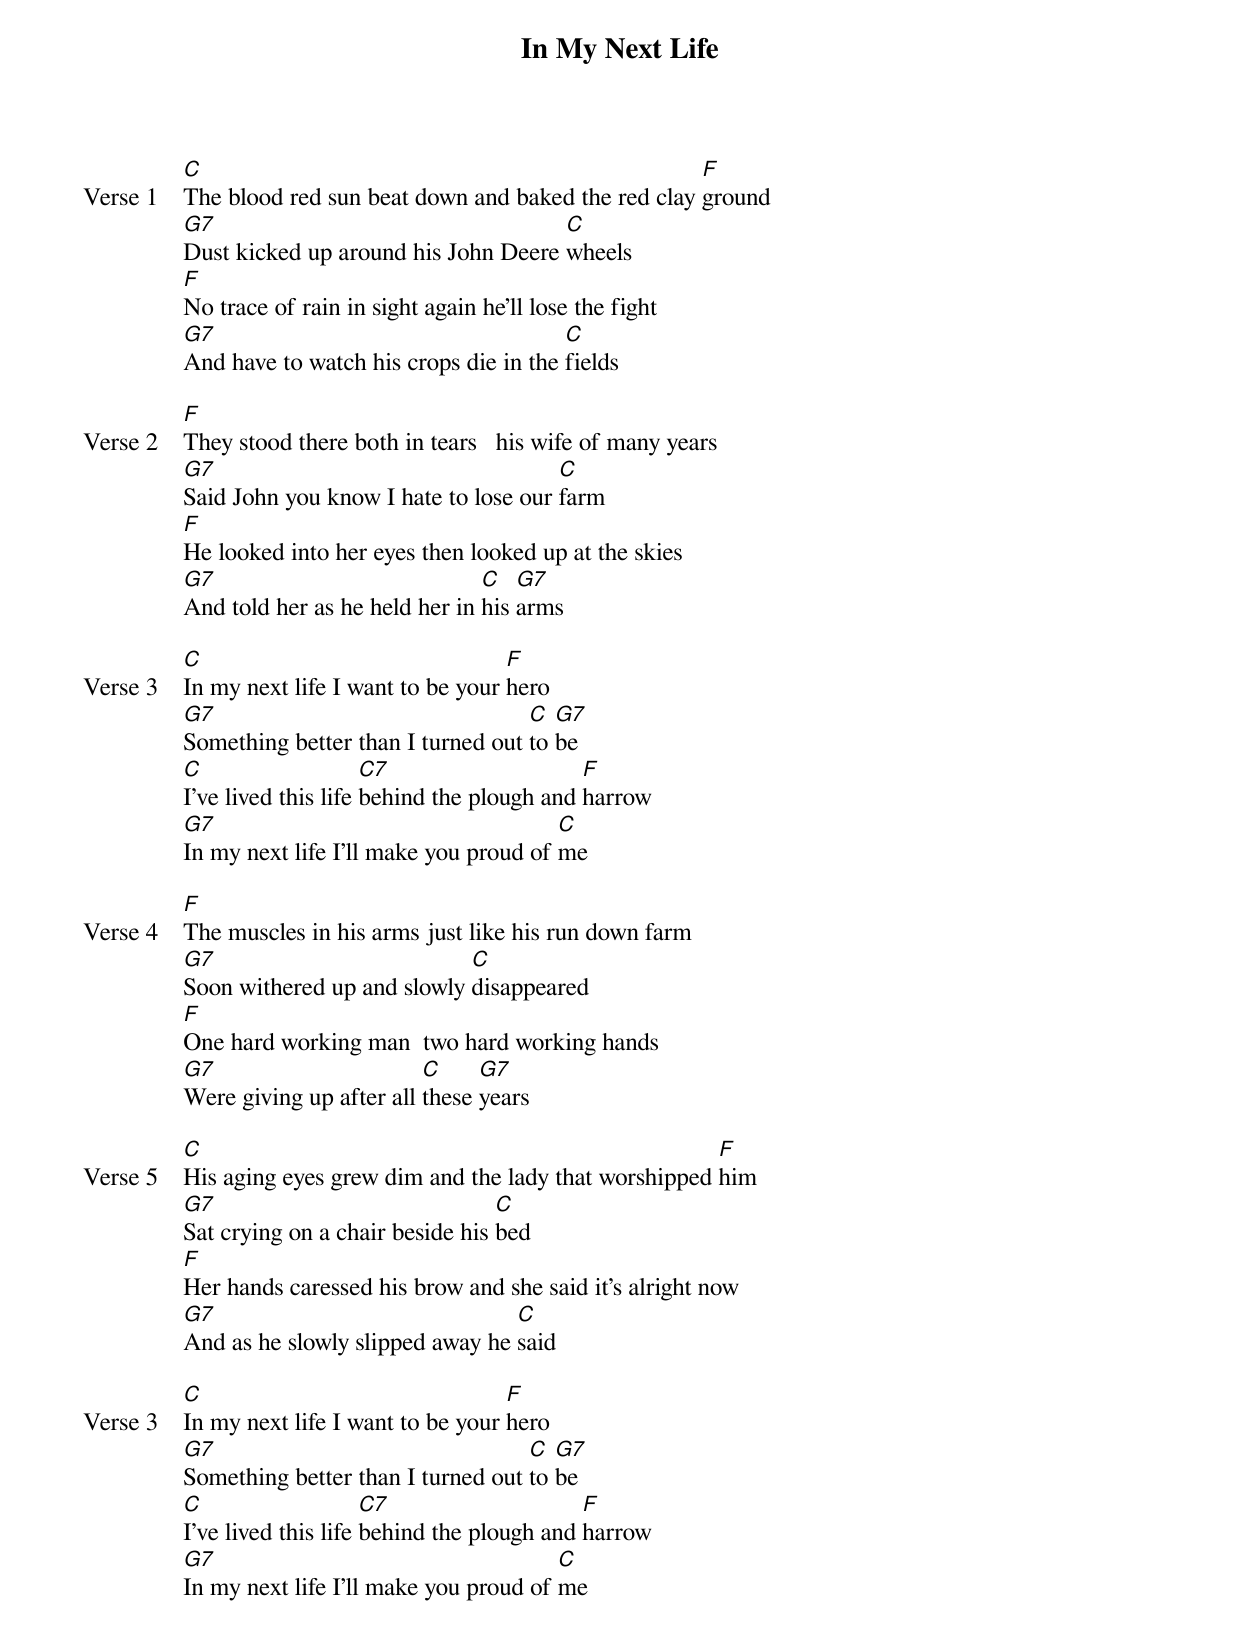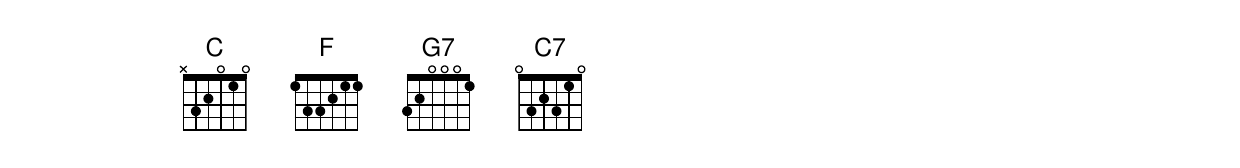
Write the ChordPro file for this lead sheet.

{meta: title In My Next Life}
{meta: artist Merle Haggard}

{start_of_verse: Verse 1}
[C]The blood red sun beat down and baked the red clay [F]ground
[G7]Dust kicked up around his John Deere [C]wheels
[F]No trace of rain in sight again he'll lose the fight
[G7]And have to watch his crops die in the [C]fields
{end_of_verse}

{start_of_verse: Verse 2}
[F]They stood there both in tears   his wife of many years
[G7]Said John you know I hate to lose our [C]farm
[F]He looked into her eyes then looked up at the skies
[G7]And told her as he held her in [C]his [G7]arms
{end_of_verse}

{start_of_verse: Verse 3}
[C]In my next life I want to be your [F]hero
[G7]Something better than I turned out [C]to [G7]be
[C]I've lived this life [C7]behind the plough and [F]harrow
[G7]In my next life I'll make you proud of [C]me
{end_of_verse}

{start_of_verse: Verse 4}
[F]The muscles in his arms just like his run down farm
[G7]Soon withered up and slowly [C]disappeared
[F]One hard working man  two hard working hands
[G7]Were giving up after all [C]these [G7]years
{end_of_verse}

{start_of_verse: Verse 5}
[C]His aging eyes grew dim and the lady that worshipped [F]him
[G7]Sat crying on a chair beside his [C]bed
[F]Her hands caressed his brow and she said it's alright now
[G7]And as he slowly slipped away he [C]said
{end_of_verse}

{start_of_verse: Verse 3}
[C]In my next life I want to be your [F]hero
[G7]Something better than I turned out [C]to [G7]be
[C]I've lived this life [C7]behind the plough and [F]harrow
[G7]In my next life I'll make you proud of [C]me
{end_of_verse}
